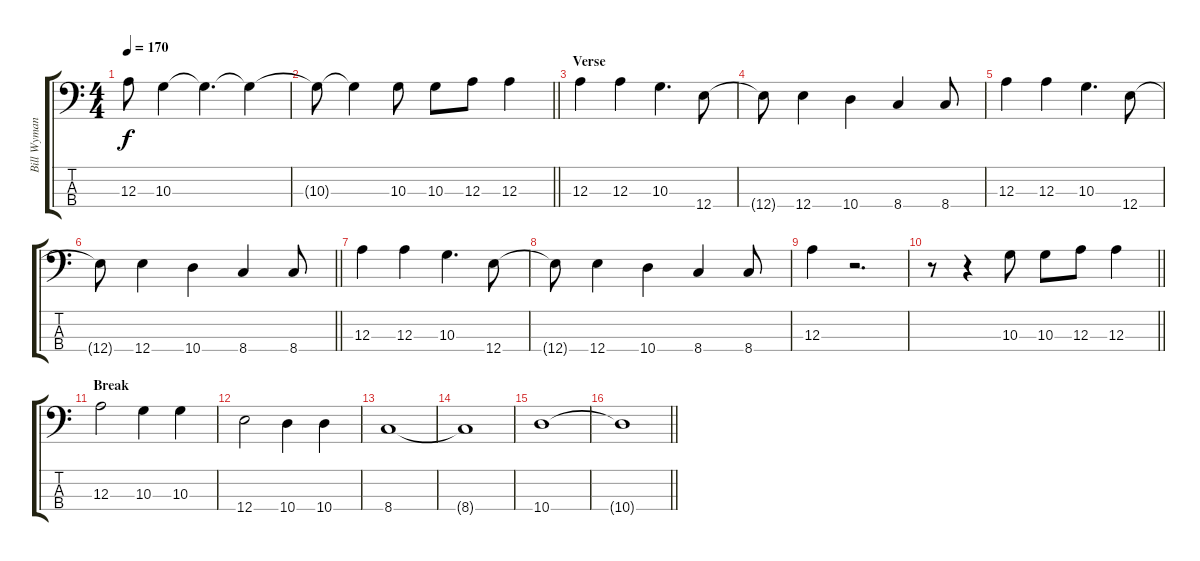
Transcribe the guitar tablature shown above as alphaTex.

\track ("Bill Wyman" "Bill Wyman") {instrument electricbasspick}
\staff {score tabs}
\tuning (G2 D2 A1 E1) {hide}
\ts (4 4)
\tempo 170
\clef f4
\ks c
12.3.8{dy f} 10.3.4 10.3{t}.4{d} 10.3{t}.4 |
\barLineRight lightlight
10.3{t}.8 10.3{t}.4 10.3.8 10.3.8 12.3.8 12.3.4 |
\section ("" "Verse")
12.3.4 12.3.4 10.3.4{d} 12.4.8 |
12.4{t}.8 12.4.4 10.4.4 8.4.4 8.4.8 |
12.3.4 12.3.4 10.3.4{d} 12.4.8 |
\barLineRight lightlight
12.4{t}.8 12.4.4 10.4.4 8.4.4 8.4.8 |
12.3.4 12.3.4 10.3.4{d} 12.4.8 |
12.4{t}.8 12.4.4 10.4.4 8.4.4 8.4.8 |
12.3.4 r.2{d} |
\barLineRight lightlight
r.8 r.4 10.3.8 10.3.8 12.3.8 12.3.4 |
\section ("" "Break")
12.3.2 10.3.4 10.3.4 |
12.4.2 10.4.4 10.4.4 |
8.4.1 |
8.4{t}.1 |
10.4.1 |
\barLineRight lightlight
10.4{t}.1
